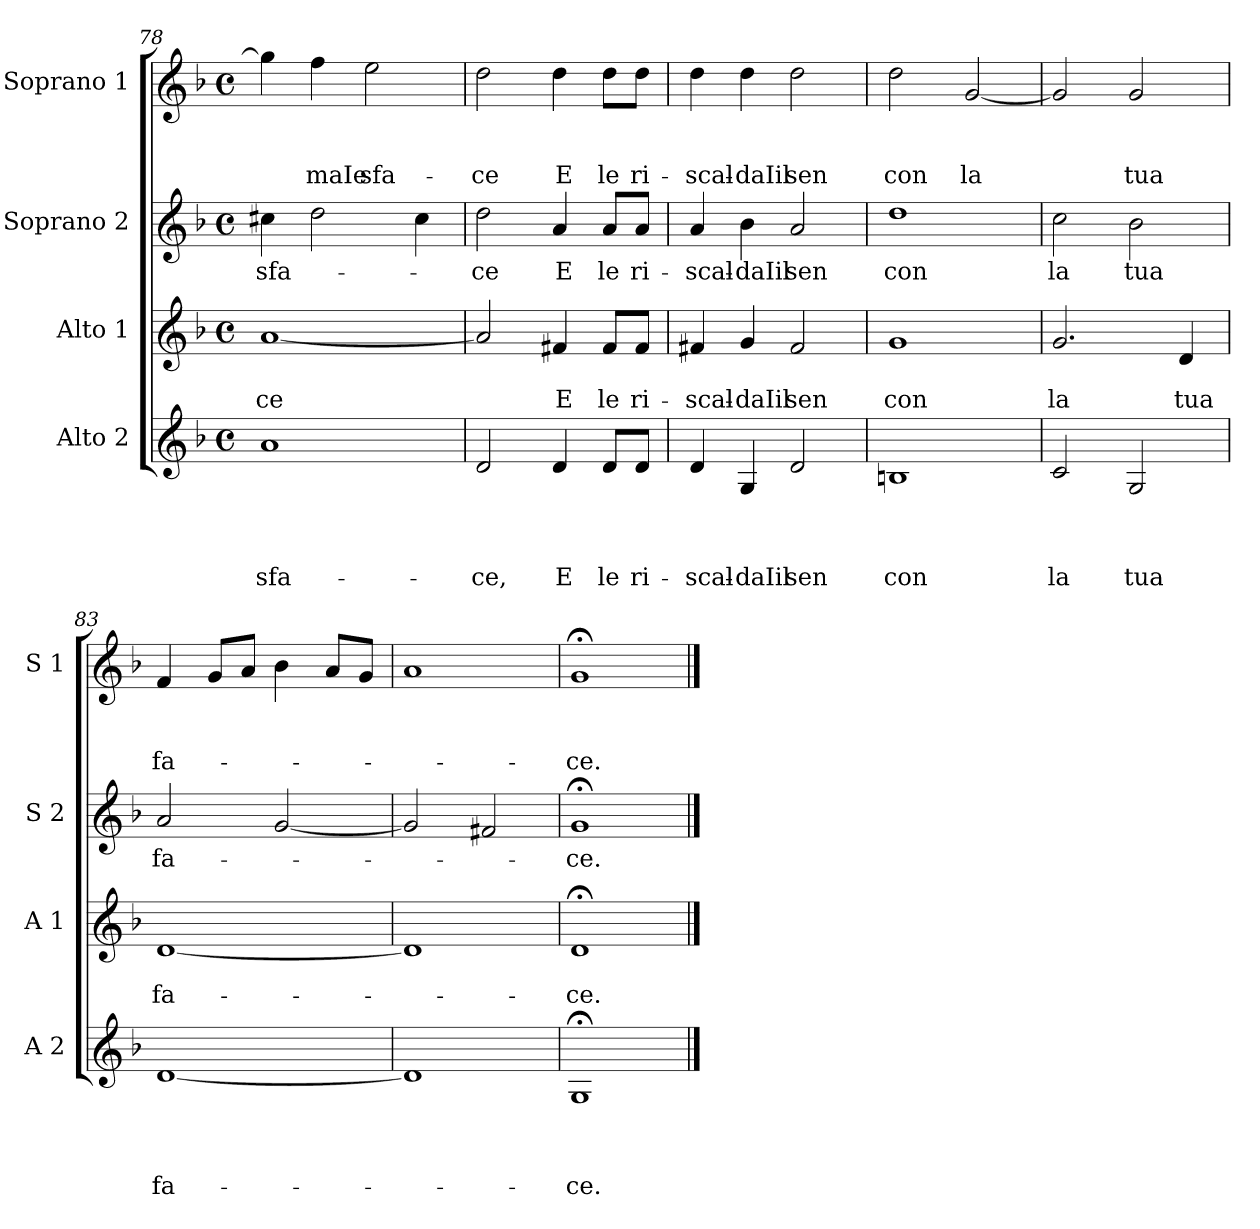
**kern	**text	**text	**text	**text	**kern	**text	**text	**kern	**text	**kern	**text	**text	**text
*part4	*part4	*part4	*part4	*part4	*part3	*part3	*part3	*part2	*part2	*part1	*part1	*part1	*part1
*staff4	*staff4	*staff4	*staff4	*staff4	*staff3	*staff3	*staff3	*staff2	*staff2	*staff1	*staff1	*staff1	*staff1
*I"Alto 2	*	*	*	*	*I"Alto 1	*	*	*I"Soprano 2	*	*I"Soprano 1	*	*	*
*I'A 2	*	*	*	*	*I'A 1	*	*	*I'S 2	*	*I'S 1	*	*	*
*clefG2	*	*	*	*	*clefG2	*	*	*clefG2	*	*clefG2	*	*	*
*k[b-]	*	*	*	*	*k[b-]	*	*	*k[b-]	*	*k[b-]	*	*	*
*F:	*	*	*	*	*F:	*	*	*F:	*	*F:	*	*	*
*M4/4	*	*	*	*	*M4/4	*	*	*M4/4	*	*M4/4	*	*	*
*met(c)	*	*	*	*	*met(c)	*	*	*met(c)	*	*met(c)	*	*	*
=78	=78	=78	=78	=78	=78	=78	=78	=78	=78	=78	=78	=78	=78
!	!	!	!	!LO:LY:b	!	!	!LO:LY:b	!	!LO:LY:b	!	!	!	!
1a	.	.	.	sfa-	[1a	.	-ce	4cc#X\	sfa-	4gg\]	.	.	.
!	!	!	!	!	!	!	!	!	!	!	!	!	!LO:LY:b
.	.	.	.	.	.	.	.	2dd\	.	4ff\	.	.	-maIe
!	!	!	!	!	!	!	!	!	!	!	!	!	!LO:LY:b
.	.	.	.	.	.	.	.	.	.	2ee\	.	.	sfa-
.	.	.	.	.	.	.	.	4cc#\	.	.	.	.	.
!!LO:LB:g=z
=79	=79	=79	=79	=79	=79	=79	=79	=79	=79	=79	=79	=79	=79
!	!	!	!	!LO:LY:b	!	!	!	!	!LO:LY:b	!	!	!	!LO:LY:b
2d/	.	.	.	-ce,	2a/]	.	.	2dd\	-ce	2dd\	.	.	-ce
!	!	!	!	!LO:LY:b	!	!	!LO:LY:b	!	!LO:LY:b	!	!	!	!LO:LY:b
4d/	.	.	.	E	4f#X/	.	E	4a/	E	4dd\	.	.	E
!	!	!	!	!LO:LY:b	!	!	!LO:LY:b	!	!LO:LY:b	!	!	!	!LO:LY:b
8d/L	.	.	.	le	8f#/L	.	le	8a/L	le	8dd\L	.	.	le
!	!	!	!	!LO:LY:b	!	!	!LO:LY:b	!	!LO:LY:b	!	!	!	!LO:LY:b
8d/J	.	.	.	ri-	8f#/J	.	ri-	8a/J	ri-	8dd\J	.	.	ri-
=80	=80	=80	=80	=80	=80	=80	=80	=80	=80	=80	=80	=80	=80
!	!	!	!	!LO:LY:b	!	!	!LO:LY:b	!	!LO:LY:b	!	!	!	!LO:LY:b
4d/	.	.	.	-scal-	4f#X/	.	-scal-	4a/	-scal-	4dd\	.	.	-scal-
!	!	!	!	!LO:LY:b	!	!	!LO:LY:b	!	!LO:LY:b	!	!	!	!LO:LY:b
4G/	.	.	.	-daIil	4g/	.	-daIil	4b-\	-daIil	4dd\	.	.	-daIil
!	!	!	!	!LO:LY:b	!	!	!LO:LY:b	!	!LO:LY:b	!	!	!	!LO:LY:b
2d/	.	.	.	sen	2f#/	.	sen	2a/	sen	2dd\	.	.	sen
=81	=81	=81	=81	=81	=81	=81	=81	=81	=81	=81	=81	=81	=81
!	!	!	!	!LO:LY:b	!	!	!LO:LY:b	!	!LO:LY:b	!	!	!	!LO:LY:b
1Bn	.	.	.	con	1g	.	con	1dd	con	2dd\	.	.	con
!	!	!	!	!	!	!	!	!	!	!	!	!	!LO:LY:b
.	.	.	.	.	.	.	.	.	.	[2g/	.	.	la
=82	=82	=82	=82	=82	=82	=82	=82	=82	=82	=82	=82	=82	=82
!	!	!	!	!LO:LY:b	!	!	!LO:LY:b	!	!LO:LY:b	!	!	!	!
2c/	.	.	.	la	2.g/	.	la	2cc\	la	2g/]	.	.	.
!	!	!	!	!LO:LY:b	!	!	!	!	!LO:LY:b	!	!	!	!LO:LY:b
2G/	.	.	.	tua	.	.	.	2b-\	tua	2g/	.	.	tua
!	!	!	!	!	!	!	!LO:LY:b	!	!	!	!	!	!
.	.	.	.	.	4d/	.	tua	.	.	.	.	.	.
=83	=83	=83	=83	=83	=83	=83	=83	=83	=83	=83	=83	=83	=83
!	!	!	!	!LO:LY:b	!	!	!LO:LY:b	!	!LO:LY:b	!	!	!	!LO:LY:b
[1d	.	.	.	fa-	[1d	.	fa-	2a/	fa-	4f/	.	.	fa-
.	.	.	.	.	.	.	.	.	.	8g/L	.	.	.
.	.	.	.	.	.	.	.	.	.	8a/J	.	.	.
.	.	.	.	.	.	.	.	[2g/	.	4b-\	.	.	.
.	.	.	.	.	.	.	.	.	.	8a/L	.	.	.
.	.	.	.	.	.	.	.	.	.	8g/J	.	.	.
=84	=84	=84	=84	=84	=84	=84	=84	=84	=84	=84	=84	=84	=84
1d]	.	.	.	.	1d]	.	.	2g/]	.	1a	.	.	.
.	.	.	.	.	.	.	.	2f#X/	.	.	.	.	.
=85	=85	=85	=85	=85	=85	=85	=85	=85	=85	=85	=85	=85	=85
!	!	!	!	!LO:LY:b	!	!	!LO:LY:b	!	!LO:LY:b	!	!	!	!LO:LY:b
1G;<	.	.	.	-ce.	1d;<	.	-ce.	1g;<	-ce.	1g;<	.	.	-ce.
==	==	==	==	==	==	==	==	==	==	==	==	==	==
*-	*-	*-	*-	*-	*-	*-	*-	*-	*-	*-	*-	*-	*-
